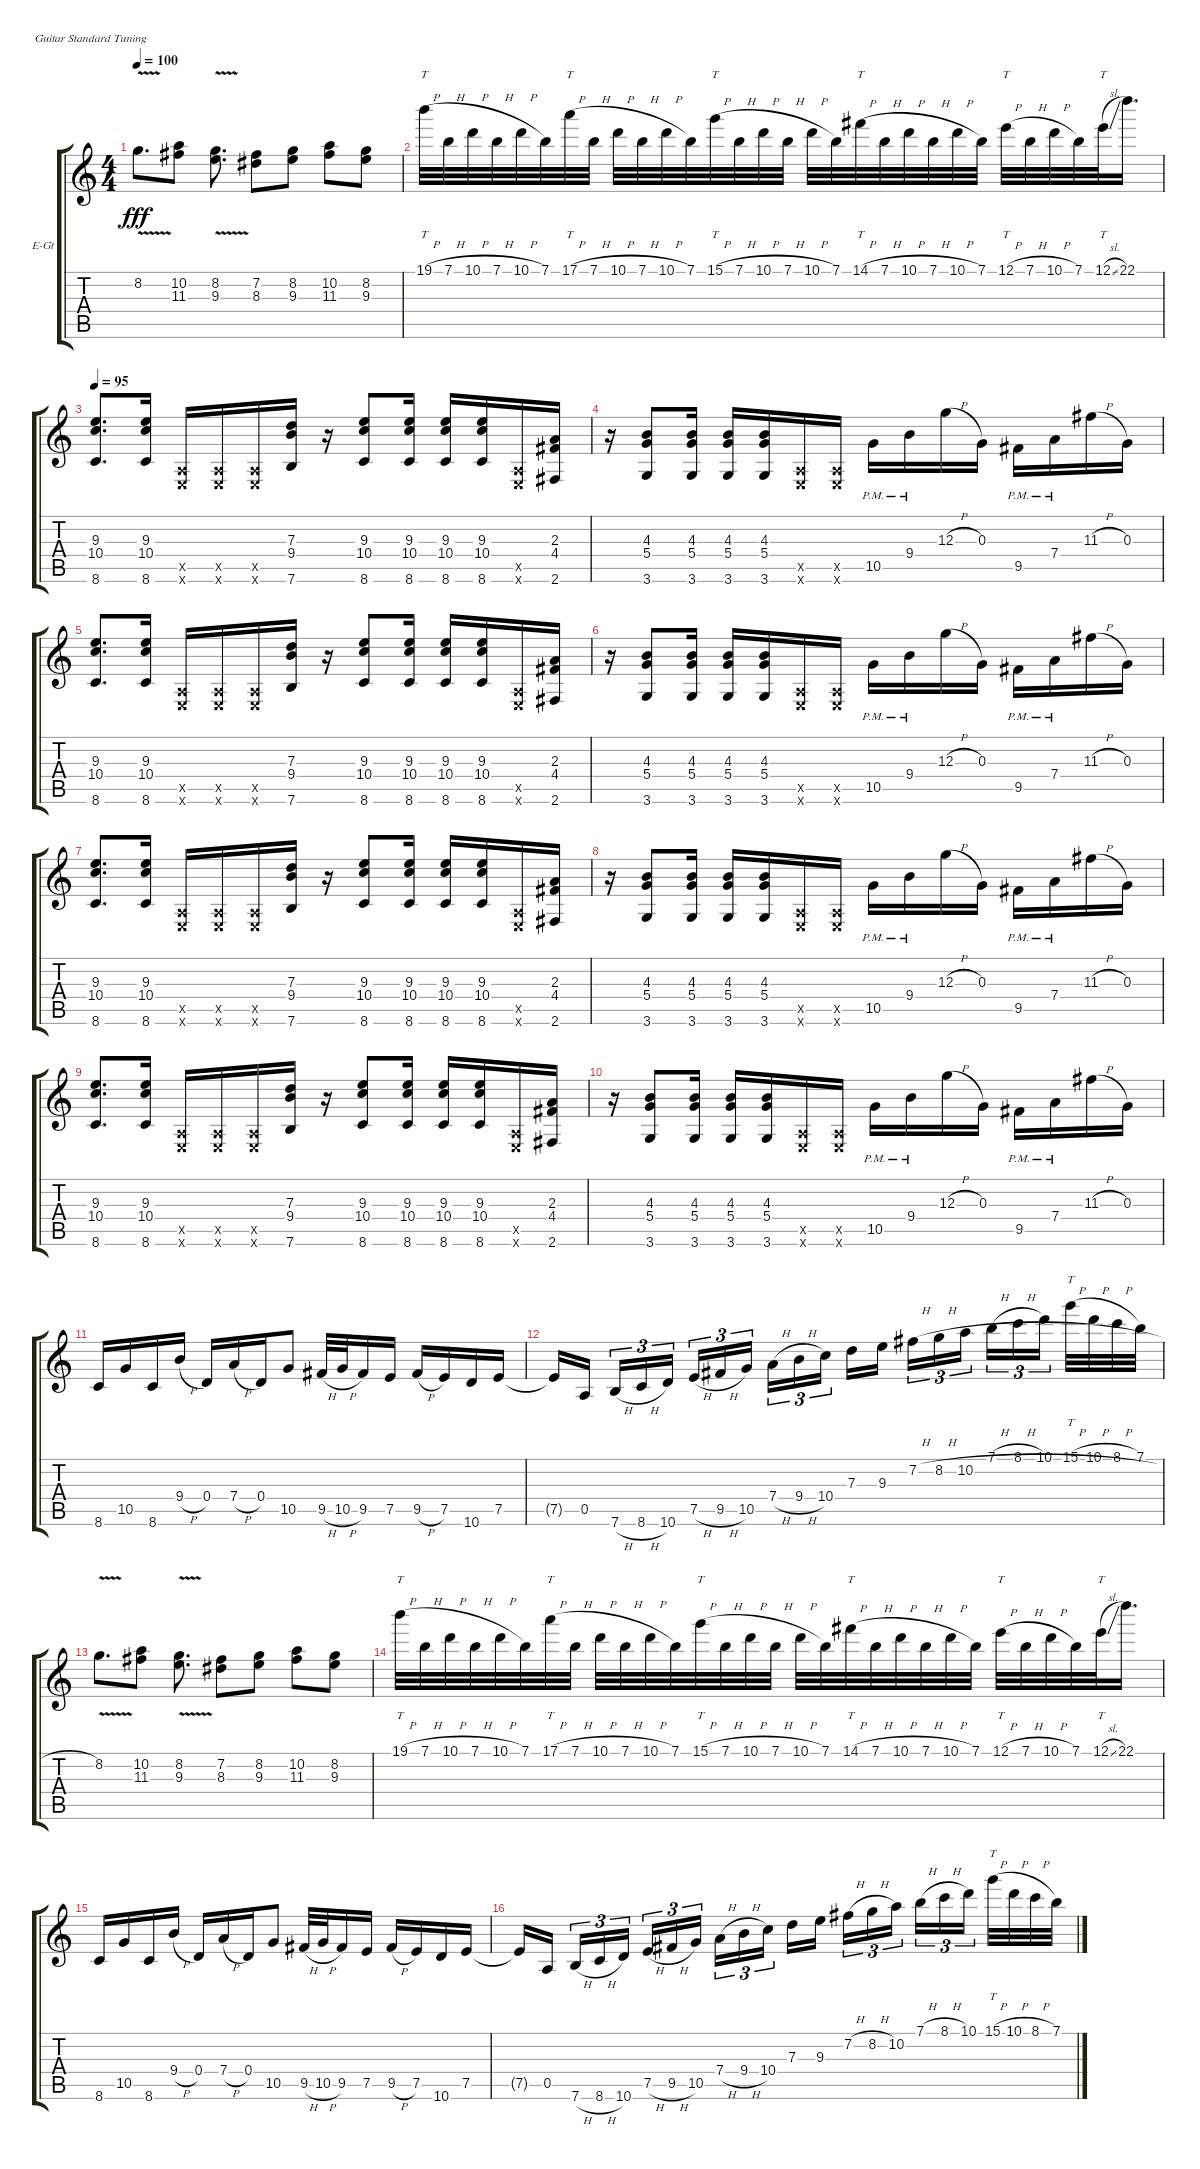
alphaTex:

\bracketExtendMode groupsimilarinstruments
\firstSystemTrackNameOrientation horizontal
\otherSystemsTrackNameOrientation horizontal
\track ("Thomas Erak" "E-Gt") {instrument overdrivenguitar}
\staff {score tabs}
\tuning (E4 B3 G3 D3 A2 E2)
\ts (4 4)
\tempo 100
\clef g2
\ks c
8.2{v}.8{d dy fff} (10.2 11.3).8 (8.2{v} 9.3{v}).8{d} (7.2 8.3).8 (8.2 9.3).8 (10.2 11.3).8 (8.2 9.3).8 |
19.1{h}.32{tt} 7.1{h}.32 10.1{h}.32 7.1{h}.32 10.1{h}.32 7.1.32 17.1{h}.32{tt} 7.1{h}.32 10.1{h}.32 7.1{h}.32 10.1{h}.32 7.1.32 15.1{h}.32{tt} 7.1{h}.32 10.1{h}.32 7.1{h}.32 10.1{h}.32 7.1.32 14.1{h}.32{tt} 7.1{h}.32 10.1{h}.32 7.1{h}.32 10.1{h}.32 7.1.32 12.1{h}.32{tt} 7.1{h}.32 10.1{h}.32 7.1.32 12.1{sl}.32{tt} 22.1.16{d} |
\tempo 95
(9.3 10.4 8.6).8{d} (9.3 10.4 8.6).16 (0.5{x} 0.6{x}).16 (0.5{x} 0.6{x}).16 (0.5{x} 0.6{x}).16 (7.3 9.4 7.6).16 r.16 (9.3 10.4 8.6).8 (9.3 10.4 8.6).16 (9.3 10.4 8.6).16 (9.3 10.4 8.6).16 (0.5{x} 0.6{x}).16 (2.3 4.4 2.6).16 |
r.16 (4.3 5.4 3.6).8 (4.3 5.4 3.6).16 (4.3 5.4 3.6).16 (4.3 5.4 3.6).16 (0.5{x} 0.6{x}).16 (0.5{x} 0.6{x}).16 10.5{pm}.16 9.4{pm}.16 12.3{h}.16 0.3.16 9.5{pm}.16 7.4{pm}.16 11.3{h}.16 0.3.16 |
(9.3 10.4 8.6).8{d} (9.3 10.4 8.6).16 (0.5{x} 0.6{x}).16 (0.5{x} 0.6{x}).16 (0.5{x} 0.6{x}).16 (7.3 9.4 7.6).16 r.16 (9.3 10.4 8.6).8 (9.3 10.4 8.6).16 (9.3 10.4 8.6).16 (9.3 10.4 8.6).16 (0.5{x} 0.6{x}).16 (2.3 4.4 2.6).16 |
r.16 (4.3 5.4 3.6).8 (4.3 5.4 3.6).16 (4.3 5.4 3.6).16 (4.3 5.4 3.6).16 (0.5{x} 0.6{x}).16 (0.5{x} 0.6{x}).16 10.5{pm}.16 9.4{pm}.16 12.3{h}.16 0.3.16 9.5{pm}.16 7.4{pm}.16 11.3{h}.16 0.3.16 |
(9.3 10.4 8.6).8{d} (9.3 10.4 8.6).16 (0.5{x} 0.6{x}).16 (0.5{x} 0.6{x}).16 (0.5{x} 0.6{x}).16 (7.3 9.4 7.6).16 r.16 (9.3 10.4 8.6).8 (9.3 10.4 8.6).16 (9.3 10.4 8.6).16 (9.3 10.4 8.6).16 (0.5{x} 0.6{x}).16 (2.3 4.4 2.6).16 |
r.16 (4.3 5.4 3.6).8 (4.3 5.4 3.6).16 (4.3 5.4 3.6).16 (4.3 5.4 3.6).16 (0.5{x} 0.6{x}).16 (0.5{x} 0.6{x}).16 10.5{pm}.16 9.4{pm}.16 12.3{h}.16 0.3.16 9.5{pm}.16 7.4{pm}.16 11.3{h}.16 0.3.16 |
(9.3 10.4 8.6).8{d} (9.3 10.4 8.6).16 (0.5{x} 0.6{x}).16 (0.5{x} 0.6{x}).16 (0.5{x} 0.6{x}).16 (7.3 9.4 7.6).16 r.16 (9.3 10.4 8.6).8 (9.3 10.4 8.6).16 (9.3 10.4 8.6).16 (9.3 10.4 8.6).16 (0.5{x} 0.6{x}).16 (2.3 4.4 2.6).16 |
r.16 (4.3 5.4 3.6).8 (4.3 5.4 3.6).16 (4.3 5.4 3.6).16 (4.3 5.4 3.6).16 (0.5{x} 0.6{x}).16 (0.5{x} 0.6{x}).16 10.5{pm}.16 9.4{pm}.16 12.3{h}.16 0.3.16 9.5{pm}.16 7.4{pm}.16 11.3{h}.16 0.3.16 |
8.6.16 10.5.16 8.6.16 9.4{h}.16 0.4.16 7.4{h}.16 0.4.16 10.5.8 9.5{h}.32 10.5{h}.32 9.5.16 7.5.16 9.5{h}.16 7.5.16 10.6.16 7.5.16 |
7.5{t}.16 0.5.16 7.6{h}.16{tu (3 2)} 8.6{h}.16{tu (3 2)} 10.6.16{tu (3 2)} 7.5{h}.16{tu (3 2)} 9.5{h}.16{tu (3 2)} 10.5.16{tu (3 2)} 7.4{h}.16{tu (3 2)} 9.4{h}.16{tu (3 2)} 10.4.16{tu (3 2)} 7.3.16 9.3.16 7.2{h}.16{tu (3 2)} 8.2{h}.16{tu (3 2)} 10.2{h}.16{tu (3 2)} 7.1{h}.16{tu (3 2)} 8.1{h}.16{tu (3 2)} 10.1.16{tu (3 2)} 15.1{h}.32{tt} 10.1{h}.32 8.1{h}.32 7.1.32 |
8.2{v}.8{d} (10.2 11.3).8 (8.2{v} 9.3{v}).8{d} (7.2 8.3).8 (8.2 9.3).8 (10.2 11.3).8 (8.2 9.3).8 |
19.1{h}.32{tt} 7.1{h}.32 10.1{h}.32 7.1{h}.32 10.1{h}.32 7.1.32 17.1{h}.32{tt} 7.1{h}.32 10.1{h}.32 7.1{h}.32 10.1{h}.32 7.1.32 15.1{h}.32{tt} 7.1{h}.32 10.1{h}.32 7.1{h}.32 10.1{h}.32 7.1.32 14.1{h}.32{tt} 7.1{h}.32 10.1{h}.32 7.1{h}.32 10.1{h}.32 7.1.32 12.1{h}.32{tt} 7.1{h}.32 10.1{h}.32 7.1.32 12.1{sl}.32{tt} 22.1.16{d} |
8.6.16 10.5.16 8.6.16 9.4{h}.16 0.4.16 7.4{h}.16 0.4.16 10.5.8 9.5{h}.32 10.5{h}.32 9.5.16 7.5.16 9.5{h}.16 7.5.16 10.6.16 7.5.16 |
7.5{t}.16 0.5.16 7.6{h}.16{tu (3 2)} 8.6{h}.16{tu (3 2)} 10.6.16{tu (3 2)} 7.5{h}.16{tu (3 2)} 9.5{h}.16{tu (3 2)} 10.5.16{tu (3 2)} 7.4{h}.16{tu (3 2)} 9.4{h}.16{tu (3 2)} 10.4.16{tu (3 2)} 7.3.16 9.3.16 7.2{h}.16{tu (3 2)} 8.2{h}.16{tu (3 2)} 10.2{h}.16{tu (3 2)} 7.1{h}.16{tu (3 2)} 8.1{h}.16{tu (3 2)} 10.1.16{tu (3 2)} 15.1{h}.32{tt} 10.1{h}.32 8.1{h}.32 7.1.32
